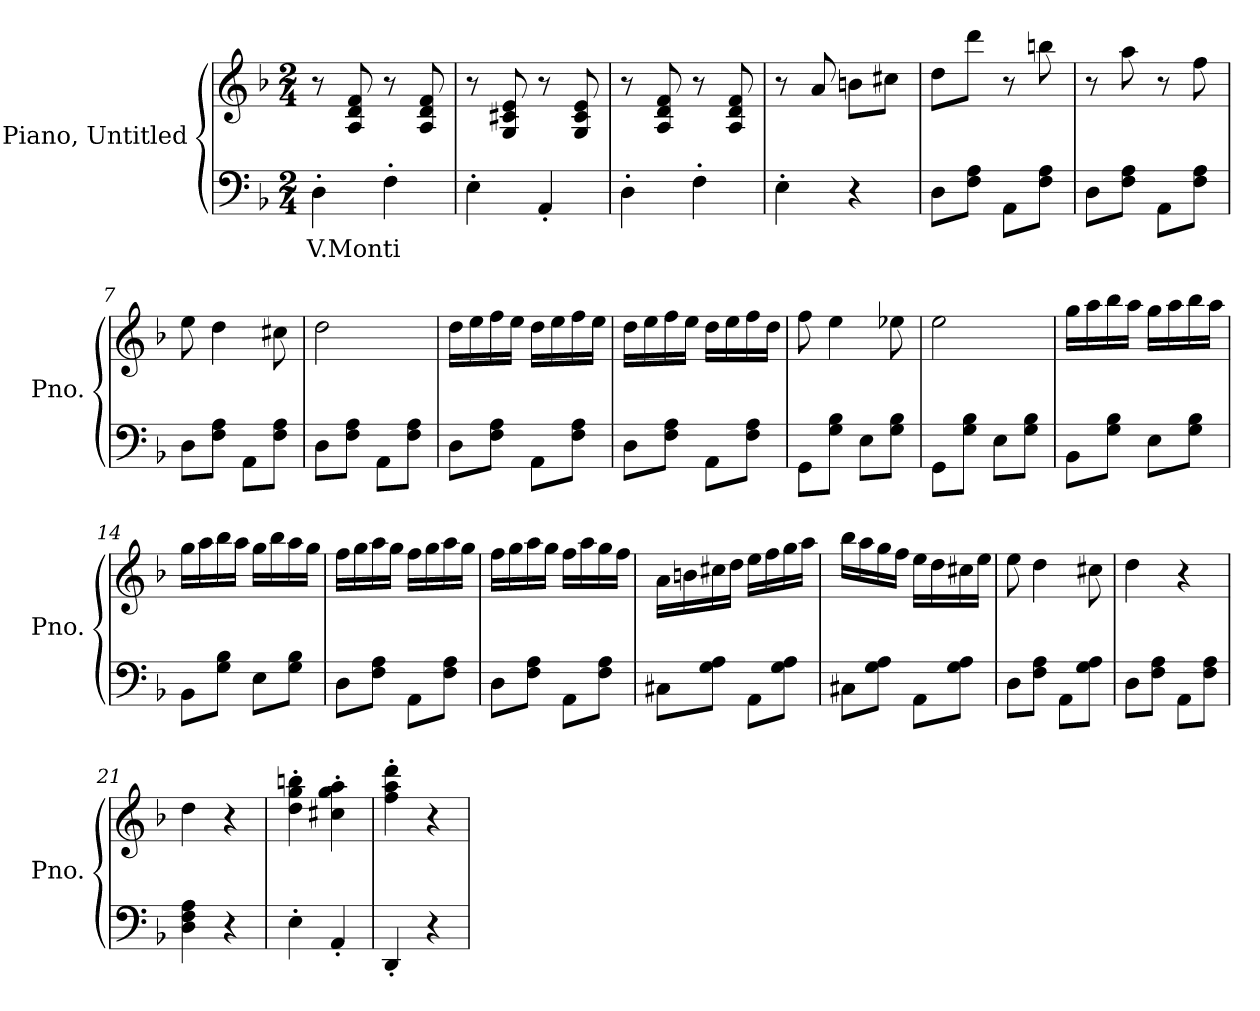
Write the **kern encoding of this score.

**kern	**text	**kern
*part2	*part2	*part1
*staff2	*staff2	*staff1
*I"Piano, Untitled	*	*I"Piano, Untitled
*I'Pno.	*	*I'Pno.
*clefF4	*	*clefG2
*k[b-]	*	*k[b-]
*M2/4	*	*M2/4
*MM120	*	*MM120
=1	=1	=1
!	!LO:LY:b	!
4D'\	V.Monti	8r
.	.	8A/ 8d/ 8f/
4F'\	.	8r
.	.	8A/ 8d/ 8f/
=2	=2	=2
4E'\	.	8r
.	.	8G/ 8c#X/ 8e/
4AA'/	.	8r
.	.	8G/ 8c#/ 8e/
=3	=3	=3
4D'\	.	8r
.	.	8A/ 8d/ 8f/
4F'\	.	8r
.	.	8A/ 8d/ 8f/
=4	=4	=4
4E'\	.	8r
.	.	8a/
4r	.	8bn\L
.	.	8cc#X\J
=5	=5	=5
8D\L	.	8dd\L
8F\ 8A\J	.	8ddd\J
8AA\L	.	8r
8F\ 8A\J	.	8bbn\
=6	=6	=6
8D\L	.	8r
8F\ 8A\J	.	8aa\
8AA\L	.	8r
8F\ 8A\J	.	8ff\
!!LO:LB:g=z
=7	=7	=7
8D\L	.	8ee\
8F\ 8A\J	.	4dd\
8AA\L	.	.
8F\ 8A\J	.	8cc#X\
=8	=8	=8
8D\L	.	2dd\
8F\ 8A\J	.	.
8AA\L	.	.
8F\ 8A\J	.	.
=9	=9	=9
8D\L	.	16dd\LL
.	.	16ee\
8F\ 8A\J	.	16ff\
.	.	16ee\JJ
8AA\L	.	16dd\LL
.	.	16ee\
8F\ 8A\J	.	16ff\
.	.	16ee\JJ
=10	=10	=10
8D\L	.	16dd\LL
.	.	16ee\
8F\ 8A\J	.	16ff\
.	.	16ee\JJ
8AA\L	.	16dd\LL
.	.	16ee\
8F\ 8A\J	.	16ff\
.	.	16dd\JJ
=11	=11	=11
8GG\L	.	8ff\
8G\ 8B-\J	.	4ee\
8E\L	.	.
8G\ 8B-\J	.	8ee-X\
=12	=12	=12
8GG\L	.	2ee\
8G\ 8B-\J	.	.
8E\L	.	.
8G\ 8B-\J	.	.
!!LO:LB:g=z
=13	=13	=13
8BB-\L	.	16gg\LL
.	.	16aa\
8G\ 8B-\J	.	16bb-\
.	.	16aa\JJ
8E\L	.	16gg\LL
.	.	16aa\
8G\ 8B-\J	.	16bb-\
.	.	16aa\JJ
=14	=14	=14
8BB-\L	.	16gg\LL
.	.	16aa\
8G\ 8B-\J	.	16bb-\
.	.	16aa\JJ
8E\L	.	16gg\LL
.	.	16bb-\
8G\ 8B-\J	.	16aa\
.	.	16gg\JJ
=15	=15	=15
8D\L	.	16ff\LL
.	.	16gg\
8F\ 8A\J	.	16aa\
.	.	16gg\JJ
8AA\L	.	16ff\LL
.	.	16gg\
8F\ 8A\J	.	16aa\
.	.	16gg\JJ
=16	=16	=16
8D\L	.	16ff\LL
.	.	16gg\
8F\ 8A\J	.	16aa\
.	.	16gg\JJ
8AA\L	.	16ff\LL
.	.	16aa\
8F\ 8A\J	.	16gg\
.	.	16ff\JJ
!!LO:LB:g=z
=17	=17	=17
8C#X\L	.	16a\LL
.	.	16bn\
8G\ 8A\J	.	16cc#X\
.	.	16dd\JJ
8AA\L	.	16ee\LL
.	.	16ff\
8G\ 8A\J	.	16gg\
.	.	16aa\JJ
=18	=18	=18
8C#X\L	.	16bb-\LL
.	.	16aa\
8G\ 8A\J	.	16gg\
.	.	16ff\JJ
8AA\L	.	16ee\LL
.	.	16dd\
8G\ 8A\J	.	16cc#X\
.	.	16ee\JJ
=19	=19	=19
8D\L	.	8ee\
8F\ 8A\J	.	4dd\
8AA\L	.	.
8G\ 8A\J	.	8cc#X\
=20	=20	=20
8D\L	.	4dd\
8F\ 8A\J	.	.
8AA\L	.	4r
8F\ 8A\J	.	.
=21	=21	=21
4D\ 4F\ 4A\	.	4dd\
4r	.	4r
=22	=22	=22
4E'\	.	4dd\' 4gg\' 4bbn\'
4AA'/	.	4cc#X\' 4gg\' 4aa\'
=23	=23	=23
4DD'/	.	4ff\' 4aa\' 4ddd\'
4r	.	4r
=	=	=
*-	*-	*-
